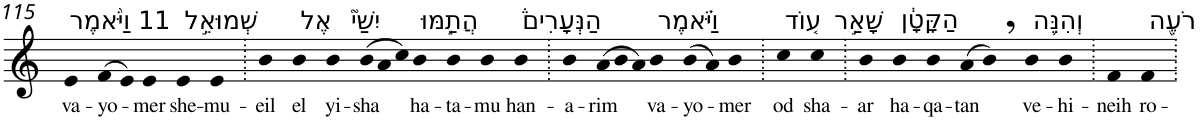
**kern	**text
*part1	*part1
*staff1	*staff1
*I"Piano	*
*I'Pno	*
!!LO:PB:g=z
*clefG2	*
*k[]	*
=115	=115
!LO:TX:a:t=11 וַיֹּ֨אמֶר	!
!	!LO:LY:b
4e	va-
!	!LO:LY:b
(>8f	-yo-
8e)	.
!	!LO:LY:b
4e	-mer
!LO:TX:a:t=שְׁמוּאֵ֣ל	!
!	!LO:LY:b
4e	she-
!	!LO:LY:b
4e	-mu-
=116.	=116.
!	!LO:LY:b
4b	-eil
!LO:TX:a:t=אֶל	!
!	!LO:LY:b
4b	el
!LO:TX:a:t=יִשַׁי֮	!
!	!LO:LY:b
4b	yi-
*Xtuplet	*
!	!LO:LY:b
(>12b	-sha
12a	.
12cc)	.
!LO:TX:a:t=הֲתַ֣מּוּ	!
!	!LO:LY:b
4b	ha-
!	!LO:LY:b
4b	-ta-
!	!LO:LY:b
4b	-mu
!LO:TX:a:t=הַנְּעָרִים֒	!
!	!LO:LY:b
4b	han-
=117.	=117.
!	!LO:LY:b
4b	-a-
!	!LO:LY:b
(>12a	-rim
12b	.
12a)	.
!LO:TX:a:t=וַיֹּ֗אמֶר	!
!	!LO:LY:b
4b	va-
!	!LO:LY:b
(>8b	-yo-
8a)	.
!	!LO:LY:b
4b	-mer
=118.	=118.
!LO:TX:a:t=ע֚וֹד	!
!	!LO:LY:b
4cc	od
!LO:TX:a:t=שָׁאַ֣ר	!
!	!LO:LY:b
4cc	sha-
=119.	=119.
!	!LO:LY:b
4b	-ar
!LO:TX:a:t=הַקָּטָ֔ן	!
!	!LO:LY:b
4b	ha-
!	!LO:LY:b
4b	-qa-
!	!LO:LY:b
(>8a	-tan
8b,)	.
!LO:TX:a:t=וְהִנֵּ֥ה	!
!	!LO:LY:b
4b	ve-
!	!LO:LY:b
4b	-hi-
=120.	=120.
!	!LO:LY:b
4f	-neih
!LO:TX:a:t=רֹעֶ֖ה	!
!	!LO:LY:b
4f	ro-
=.	=.
*-	*-
